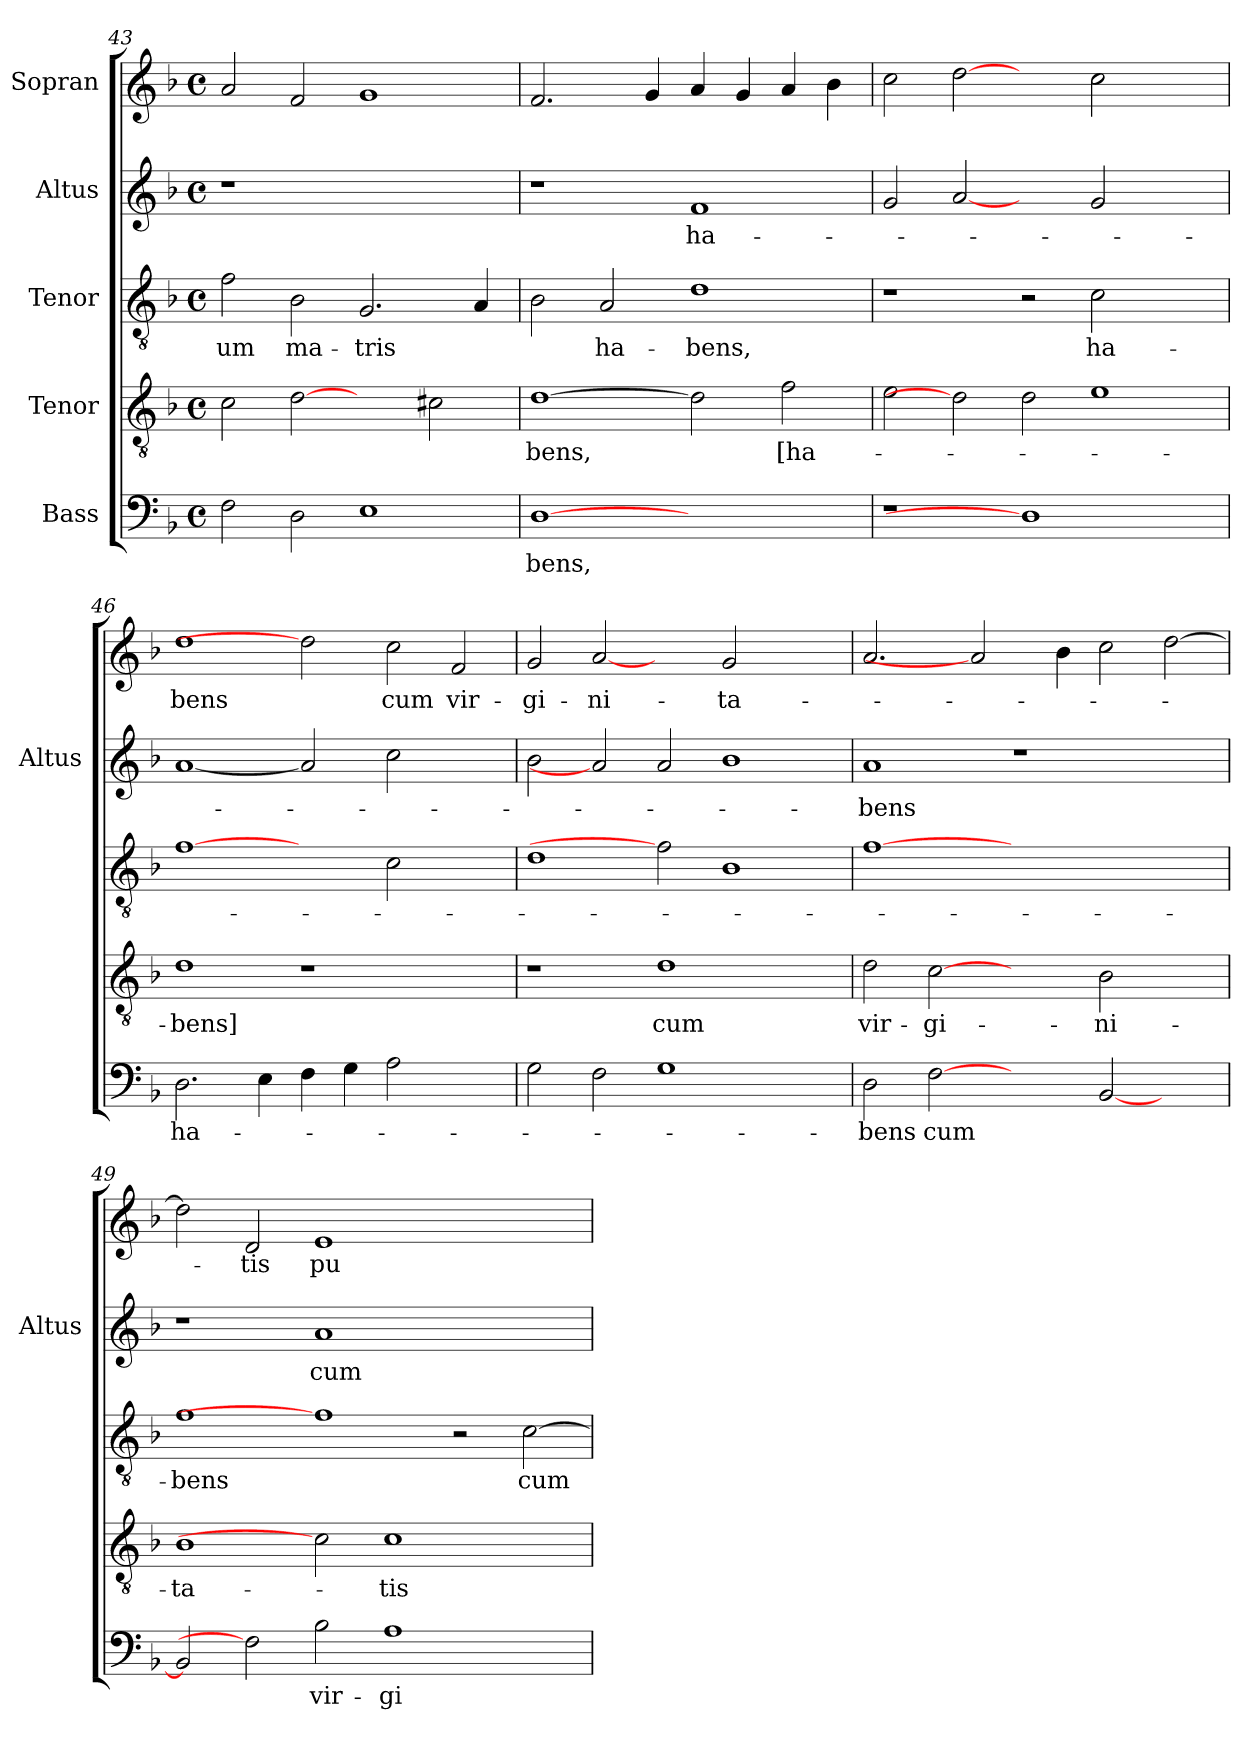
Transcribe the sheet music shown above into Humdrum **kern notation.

**kern	**text	**kern	**text	**kern	**text	**kern	**text	**kern	**text
*part5	*part5	*part4	*part4	*part3	*part3	*part2	*part2	*part1	*part1
*staff5	*staff5	*staff4	*staff4	*staff3	*staff3	*staff2	*staff2	*staff1	*staff1
*I"Bass	*	*I"Tenor	*	*I"Tenor	*	*I"Altus	*	*I"Sopran	*
*	*	*	*	*	*	*I'Altus	*	*	*
!!LO:LB:g=z
*clefF4	*	*clefGv2	*	*clefGv2	*	*clefG2	*	*clefG2	*
*	*	*ITrd7c12	*	*ITrd7c12	*	*	*	*	*
*k[b-]	*	*k[b-]	*	*k[b-]	*	*k[b-]	*	*k[b-]	*
*F:	*	*F:	*	*F:	*	*F:	*	*F:	*
*M4/4	*	*M4/4	*	*M4/4	*	*M4/4	*	*M4/4	*
*met(c)	*	*met(c)	*	*met(c)	*	*met(c)	*	*met(c)	*
=43	=43	=43	=43	=43	=43	=43	=43	=43	=43
!	!	!	!	!	!LO:LY:b:color=#000000	!LO:N:vis=1	!	!	!
2Fi\	.	2Ci\	.	2Fi\	-um	1r	.	2ai/	.
!	!	!	!	!	!LO:LY:b:color=#000000	!	!	!	!
2Di\	.	[2Di	.	2BB-i\	ma-	.	.	2fi/	.
!	!	!	!	!	!LO:LY:b:color=#000000	!	!	!	!
1Ei	.	2ryy	.	2.GGi/	-tris	1ryy	.	1gi	.
.	.	2C#Xi\	.	.	.	.	.	.	.
.	.	.	.	4AAi/	.	.	.	.	.
=44	=44	=44	=44	=44	=44	=44	=44	=44	=44
!	!LO:LY:b:color=#000000	!	!	!	!	!	!	!	!
!	!	!	!LO:LY:b:color=#000000	!	!	!	!	!	!
[1Di	-bens,	[1Di	-bens,	2BB-i\	.	1r	.	2.fi/	.
!	!	!	!	!	!LO:LY:b:color=#000000	!	!	!	!
.	.	.	.	2AAi/	ha-	.	.	.	.
.	.	.	.	.	.	.	.	4gi/	.
!	!	!	!	!	!LO:LY:b:color=#000000	!	!	!	!
!	!	!	!	!	!	!	!LO:LY:b:color=#000000	!	!
1ryy	.	2Di]	.	1Di	-bens,	1fi	ha-	4ai/	.
.	.	.	.	.	.	.	.	4gi/	.
!	!	!	!LO:LY:b:color=#000000	!	!	!	!	!	!
.	.	2Fi\	[ha-	.	.	.	.	4ai/	.
.	.	.	.	.	.	.	.	4b-i\	.
=45	=45	=45	=45	=45	=45	=45	=45	=45	=45
!LO:N:vis=1	!	!	!	!	!	!	!	!	!
1r	.	2Ei\	.	1r	.	2gi/	.	2cci\	.
.	.	2Di]	.	.	.	[2ai	.	[2ddi	.
1Di]	.	2Di\	.	2r	.	2ryy	.	2ryy	.
!	!	!	!	!	!LO:LY:b:color=#000000	!	!	!	!
.	.	1Ei	.	2Ci\	ha-	2gi/	.	2cci\	.
2ryy	.	.	.	2ryy	.	2ryy	.	2ryy	.
=46	=46	=46	=46	=46	=46	=46	=46	=46	=46
!	!LO:LY:b:color=#000000	!	!	!	!	!	!	!	!
!	!	!	!LO:LY:b:color=#000000	!	!	!	!	!	!
!	!	!	!	!	!	!	!	!	!LO:LY:b:color=#000000
2.Di\	ha-	1Di	-bens]	[1Fi	.	[1ai	.	1ddi	-bens
4Ei\	.	.	.	.	.	.	.	.	.
4Fi\	.	1r	.	2ryy	.	2ai]	.	2ddi]	.
4Gi\	.	.	.	.	.	.	.	.	.
!	!	!	!	!	!	!	!	!	!LO:LY:b:color=#000000
2Ai\	.	.	.	2Ci\	.	2cci\	.	2cci\	cum
!	!	!	!	!	!	!	!	!	!LO:LY:b:color=#000000
2ryy	.	2ryy	.	2ryy	.	2ryy	.	2fi/	vir-
=47	=47	=47	=47	=47	=47	=47	=47	=47	=47
!	!	!	!	!	!	!	!	!	!LO:LY:b:color=#000000
2Gi\	.	1r	.	1Di	.	2b-i\	.	2gi/	-gi-
!	!	!	!	!	!	!	!	!	!LO:LY:b:color=#000000
2Fi\	.	.	.	.	.	2ai]	.	[2ai	-ni-
!	!	!	!LO:LY:b:color=#000000	!	!	!	!	!	!
1Gi	.	1Di	cum	2Fi]	.	2ai/	.	2ryy	.
!	!	!	!	!	!	!	!	!	!LO:LY:b:color=#000000
.	.	.	.	1BB-i	.	1b-i	.	2gi/	-ta-
2ryy	.	2ryy	.	.	.	.	.	2ryy	.
=48	=48	=48	=48	=48	=48	=48	=48	=48	=48
!	!LO:LY:b:color=#000000	!	!	!	!	!	!	!	!
!	!	!	!LO:LY:b:color=#000000	!	!	!	!	!	!
!	!	!	!	!	!	!	!LO:LY:b:color=#000000	!	!
2Di\	-bens	2Di\	vir-	[1Fi	.	1ai	-bens	2.ai/	.
!	!LO:LY:b:color=#000000	!	!	!	!	!	!	!	!
!	!	!	!LO:LY:b:color=#000000	!	!	!	!	!	!
[2Fi	cum	[2Ci	-gi-	.	.	.	.	.	.
.	.	.	.	.	.	.	.	2ai]	.
2ryy	.	2ryy	.	1.ryy	.	1r	.	.	.
.	.	.	.	.	.	.	.	4b-i\	.
!	!	!	!LO:LY:b:color=#000000	!	!	!	!	!	!
[<2BB-i/	.	2BB-i\	-ni-	.	.	.	.	2cci\	.
2ryy	.	2ryy	.	.	.	2ryy	.	[>2ddi\	.
=49	=49	=49	=49	=49	=49	=49	=49	=49	=49
!	!	!	!LO:LY:b:color=#000000	!	!	!	!	!	!
!	!	!	!	!	!LO:LY:b:color=#000000	!	!	!	!
2BB-i/]	.	1BB-i	-ta-	1Fi	-bens	1r	.	2ddi\]	.
!	!	!	!	!	!	!	!	!	!LO:LY:b:color=#000000
2Fi]	.	.	.	.	.	.	.	2di/	-tis
!	!LO:LY:b:color=#000000	!	!	!	!	!	!	!	!
!	!	!	!	!	!	!	!LO:LY:b:color=#000000	!	!
!	!	!	!	!	!	!	!	!	!LO:LY:b:color=#000000
2B-i\	vir-	2Ci]	.	1Fi]	.	1ai	cum	1ei	pu-
!	!LO:LY:b:color=#000000	!	!	!	!	!	!	!	!
!	!	!	!LO:LY:b:color=#000000	!	!	!	!	!	!
1Ai	-gi-	1Ci	-tis	.	.	.	.	.	.
.	.	.	.	2r	.	1ryy	.	1ryy	.
!	!	!	!	!	!LO:LY:b:color=#000000	!	!	!	!
2ryy	.	2ryy	.	[>2Ci\	cum	.	.	.	.
=	=	=	=	=	=	=	=	=	=
*-	*-	*-	*-	*-	*-	*-	*-	*-	*-
